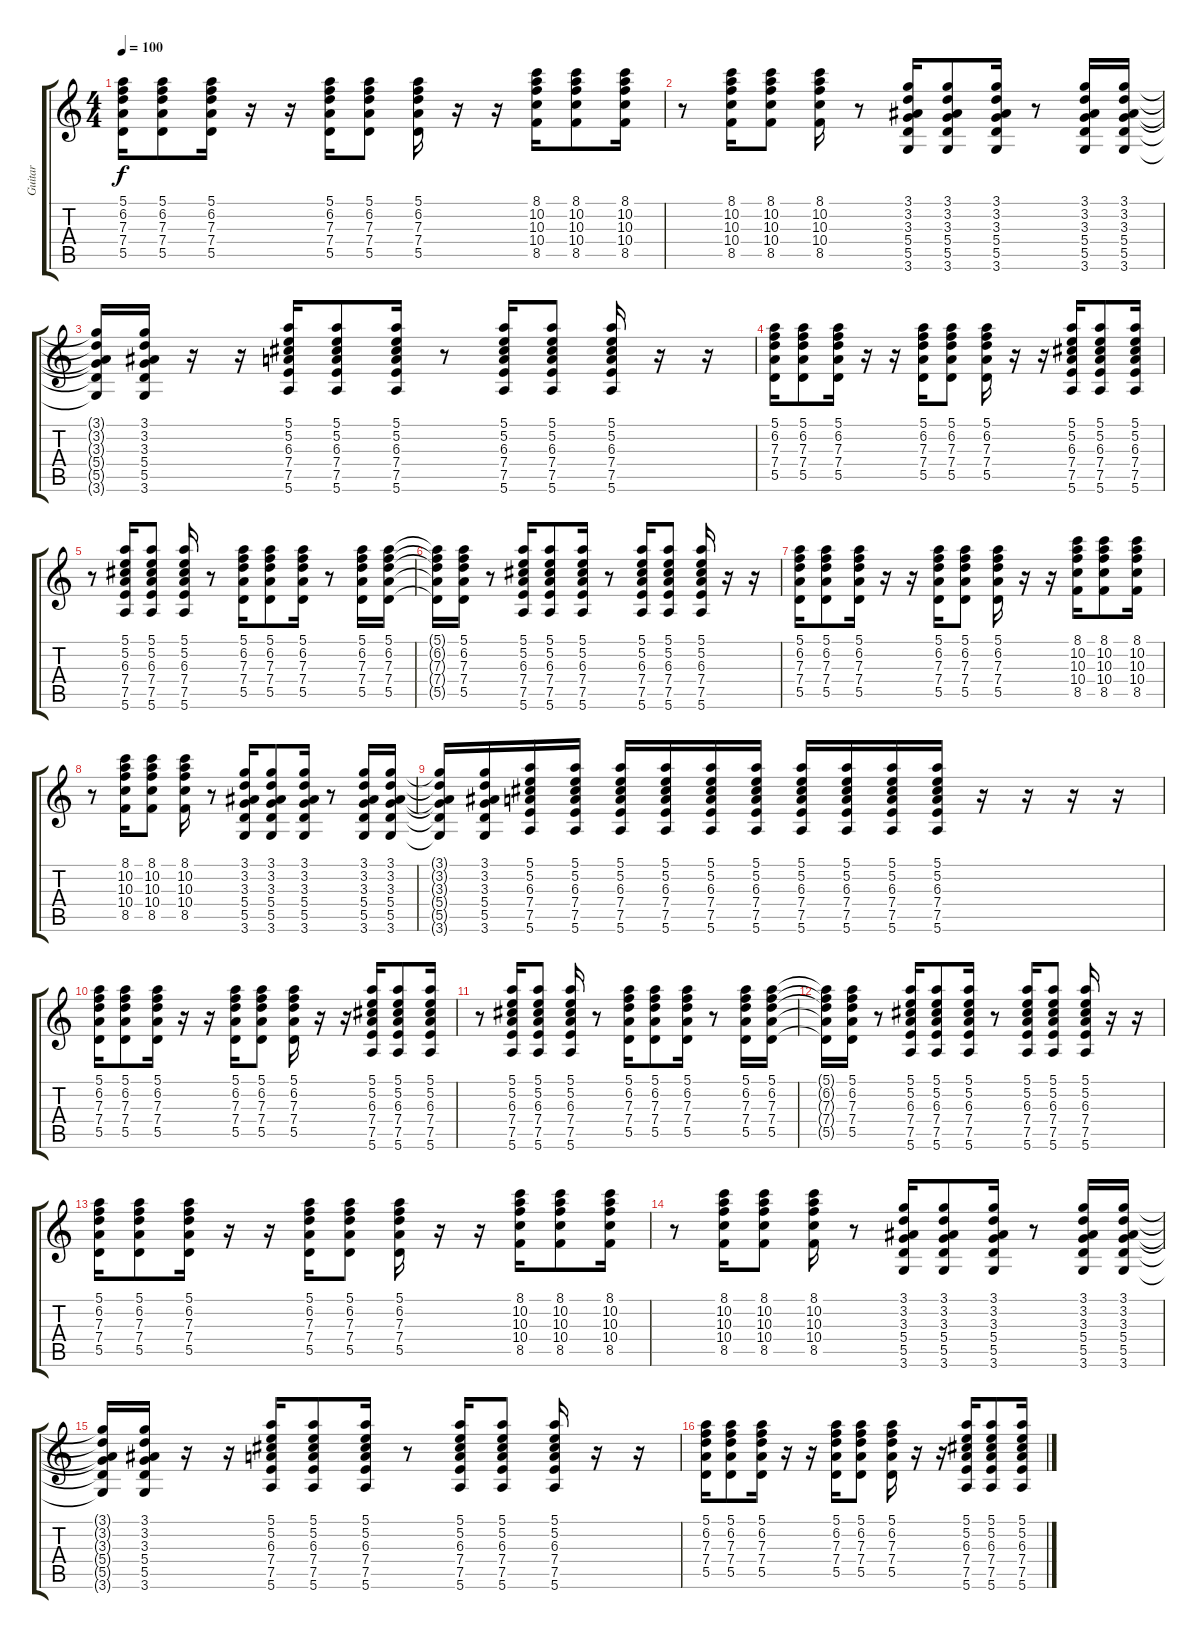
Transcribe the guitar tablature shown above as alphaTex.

\track ("Guitar" "Guitar") {instrument acousticguitarnylon}
\staff {score tabs}
\tuning (E4 B3 G3 D3 A2 E2) {hide}
\ts (4 4)
\tempo 100
\clef g2
\ks c
(5.1 6.2 7.3 7.4 5.5).16{dy f} (5.1 6.2 7.3 7.4 5.5).8 (5.1 6.2 7.3 7.4 5.5).16 r.16 r.16 (5.1 6.2 7.3 7.4 5.5).16 (5.1 6.2 7.3 7.4 5.5).8 (5.1 6.2 7.3 7.4 5.5).16 r.16 r.16 (8.1 10.2 10.3 10.4 8.5).16 (8.1 10.2 10.3 10.4 8.5).8 (8.1 10.2 10.3 10.4 8.5).16 |
r.8 (8.1 10.2 10.3 10.4 8.5).16 (8.1 10.2 10.3 10.4 8.5).8 (8.1 10.2 10.3 10.4 8.5).16 r.8 (3.1 3.2 3.3 5.4 5.5 3.6).16 (3.1 3.2 3.3 5.4 5.5 3.6).8 (3.1 3.2 3.3 5.4 5.5 3.6).16 r.8 (3.1 3.2 3.3 5.4 5.5 3.6).16 (3.1 3.2 3.3 5.4 5.5 3.6).16 |
(3.1{t} 3.2{t} 3.3{t} 5.4{t} 5.5{t} 3.6{t}).16 (3.1 3.2 3.3 5.4 5.5 3.6).16 r.16 r.16 (5.1 5.2 6.3 7.4 7.5 5.6).16 (5.1 5.2 6.3 7.4 7.5 5.6).8 (5.1 5.2 6.3 7.4 7.5 5.6).16 r.8 (5.1 5.2 6.3 7.4 7.5 5.6).16 (5.1 5.2 6.3 7.4 7.5 5.6).8 (5.1 5.2 6.3 7.4 7.5 5.6).16 r.16 r.16 |
(5.1 6.2 7.3 7.4 5.5).16 (5.1 6.2 7.3 7.4 5.5).8 (5.1 6.2 7.3 7.4 5.5).16 r.16 r.16 (5.1 6.2 7.3 7.4 5.5).16 (5.1 6.2 7.3 7.4 5.5).8 (5.1 6.2 7.3 7.4 5.5).16 r.16 r.16 (5.1 5.2 6.3 7.4 7.5 5.6).16 (5.1 5.2 6.3 7.4 7.5 5.6).8 (5.1 5.2 6.3 7.4 7.5 5.6).16 |
r.8 (5.1 5.2 6.3 7.4 7.5 5.6).16 (5.1 5.2 6.3 7.4 7.5 5.6).8 (5.1 5.2 6.3 7.4 7.5 5.6).16 r.8 (5.1 6.2 7.3 7.4 5.5).16 (5.1 6.2 7.3 7.4 5.5).8 (5.1 6.2 7.3 7.4 5.5).16 r.8 (5.1 6.2 7.3 7.4 5.5).16 (5.1 6.2 7.3 7.4 5.5).16 |
(5.1{t} 6.2{t} 7.3{t} 7.4{t} 5.5{t}).16 (5.1 6.2 7.3 7.4 5.5).16 r.8 (5.1 5.2 6.3 7.4 7.5 5.6).16 (5.1 5.2 6.3 7.4 7.5 5.6).8 (5.1 5.2 6.3 7.4 7.5 5.6).16 r.8 (5.1 5.2 6.3 7.4 7.5 5.6).16 (5.1 5.2 6.3 7.4 7.5 5.6).8 (5.1 5.2 6.3 7.4 7.5 5.6).16 r.16 r.16 |
(5.1 6.2 7.3 7.4 5.5).16 (5.1 6.2 7.3 7.4 5.5).8 (5.1 6.2 7.3 7.4 5.5).16 r.16 r.16 (5.1 6.2 7.3 7.4 5.5).16 (5.1 6.2 7.3 7.4 5.5).8 (5.1 6.2 7.3 7.4 5.5).16 r.16 r.16 (8.1 10.2 10.3 10.4 8.5).16 (8.1 10.2 10.3 10.4 8.5).8 (8.1 10.2 10.3 10.4 8.5).16 |
r.8 (8.1 10.2 10.3 10.4 8.5).16 (8.1 10.2 10.3 10.4 8.5).8 (8.1 10.2 10.3 10.4 8.5).16 r.8 (3.1 3.2 3.3 5.4 5.5 3.6).16 (3.1 3.2 3.3 5.4 5.5 3.6).8 (3.1 3.2 3.3 5.4 5.5 3.6).16 r.8 (3.1 3.2 3.3 5.4 5.5 3.6).16 (3.1 3.2 3.3 5.4 5.5 3.6).16 |
(3.1{t} 3.2{t} 3.3{t} 5.4{t} 5.5{t} 3.6{t}).16 (3.1 3.2 3.3 5.4 5.5 3.6).16 (5.1 5.2 6.3 7.4 7.5 5.6).16 (5.1 5.2 6.3 7.4 7.5 5.6).16 (5.1 5.2 6.3 7.4 7.5 5.6).16 (5.1 5.2 6.3 7.4 7.5 5.6).16 (5.1 5.2 6.3 7.4 7.5 5.6).16 (5.1 5.2 6.3 7.4 7.5 5.6).16 (5.1 5.2 6.3 7.4 7.5 5.6).16 (5.1 5.2 6.3 7.4 7.5 5.6).16 (5.1 5.2 6.3 7.4 7.5 5.6).16 (5.1 5.2 6.3 7.4 7.5 5.6).16 r.16 r.16 r.16 r.16 |
(5.1 6.2 7.3 7.4 5.5).16 (5.1 6.2 7.3 7.4 5.5).8 (5.1 6.2 7.3 7.4 5.5).16 r.16 r.16 (5.1 6.2 7.3 7.4 5.5).16 (5.1 6.2 7.3 7.4 5.5).8 (5.1 6.2 7.3 7.4 5.5).16 r.16 r.16 (5.1 5.2 6.3 7.4 7.5 5.6).16 (5.1 5.2 6.3 7.4 7.5 5.6).8 (5.1 5.2 6.3 7.4 7.5 5.6).16 |
r.8 (5.1 5.2 6.3 7.4 7.5 5.6).16 (5.1 5.2 6.3 7.4 7.5 5.6).8 (5.1 5.2 6.3 7.4 7.5 5.6).16 r.8 (5.1 6.2 7.3 7.4 5.5).16 (5.1 6.2 7.3 7.4 5.5).8 (5.1 6.2 7.3 7.4 5.5).16 r.8 (5.1 6.2 7.3 7.4 5.5).16 (5.1 6.2 7.3 7.4 5.5).16 |
(5.1{t} 6.2{t} 7.3{t} 7.4{t} 5.5{t}).16 (5.1 6.2 7.3 7.4 5.5).16 r.8 (5.1 5.2 6.3 7.4 7.5 5.6).16 (5.1 5.2 6.3 7.4 7.5 5.6).8 (5.1 5.2 6.3 7.4 7.5 5.6).16 r.8 (5.1 5.2 6.3 7.4 7.5 5.6).16 (5.1 5.2 6.3 7.4 7.5 5.6).8 (5.1 5.2 6.3 7.4 7.5 5.6).16 r.16 r.16 |
(5.1 6.2 7.3 7.4 5.5).16 (5.1 6.2 7.3 7.4 5.5).8 (5.1 6.2 7.3 7.4 5.5).16 r.16 r.16 (5.1 6.2 7.3 7.4 5.5).16 (5.1 6.2 7.3 7.4 5.5).8 (5.1 6.2 7.3 7.4 5.5).16 r.16 r.16 (8.1 10.2 10.3 10.4 8.5).16 (8.1 10.2 10.3 10.4 8.5).8 (8.1 10.2 10.3 10.4 8.5).16 |
r.8 (8.1 10.2 10.3 10.4 8.5).16 (8.1 10.2 10.3 10.4 8.5).8 (8.1 10.2 10.3 10.4 8.5).16 r.8 (3.1 3.2 3.3 5.4 5.5 3.6).16 (3.1 3.2 3.3 5.4 5.5 3.6).8 (3.1 3.2 3.3 5.4 5.5 3.6).16 r.8 (3.1 3.2 3.3 5.4 5.5 3.6).16 (3.1 3.2 3.3 5.4 5.5 3.6).16 |
(3.1{t} 3.2{t} 3.3{t} 5.4{t} 5.5{t} 3.6{t}).16 (3.1 3.2 3.3 5.4 5.5 3.6).16 r.16 r.16 (5.1 5.2 6.3 7.4 7.5 5.6).16 (5.1 5.2 6.3 7.4 7.5 5.6).8 (5.1 5.2 6.3 7.4 7.5 5.6).16 r.8 (5.1 5.2 6.3 7.4 7.5 5.6).16 (5.1 5.2 6.3 7.4 7.5 5.6).8 (5.1 5.2 6.3 7.4 7.5 5.6).16 r.16 r.16 |
(5.1 6.2 7.3 7.4 5.5).16 (5.1 6.2 7.3 7.4 5.5).8 (5.1 6.2 7.3 7.4 5.5).16 r.16 r.16 (5.1 6.2 7.3 7.4 5.5).16 (5.1 6.2 7.3 7.4 5.5).8 (5.1 6.2 7.3 7.4 5.5).16 r.16 r.16 (5.1 5.2 6.3 7.4 7.5 5.6).16 (5.1 5.2 6.3 7.4 7.5 5.6).8 (5.1 5.2 6.3 7.4 7.5 5.6).16
